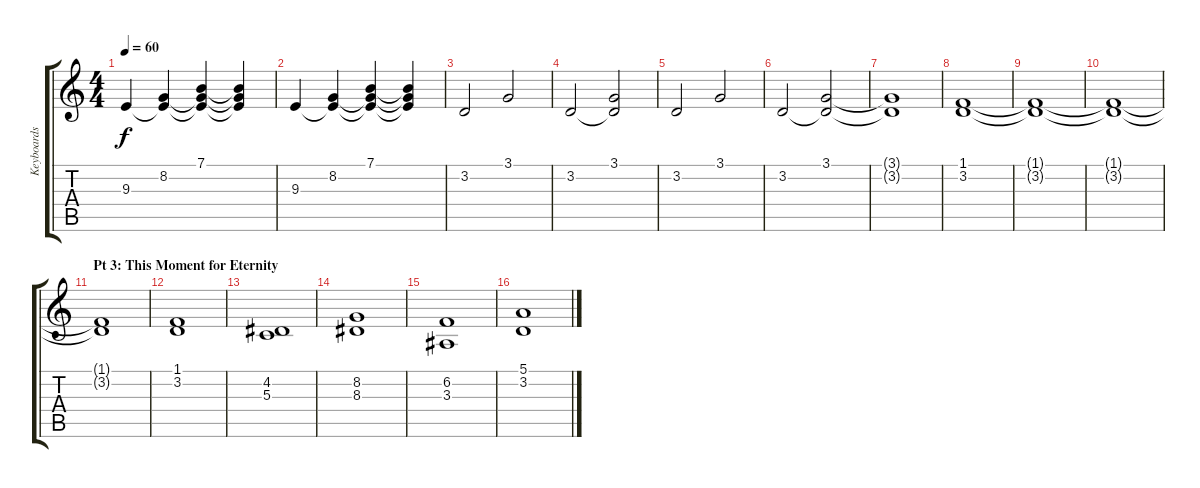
\track ("Keyboards" "Keyboards") {instrument acousticgrandpiano}
\staff {score tabs}
\tuning (E4 B3 G3 D3 A2 D2) {hide}
\ts (4 4)
\tempo 60
\clef g2
\ks c
9.3.4{dy f} (8.2 9.3{t}).4 (7.1 8.2{t} 9.3{t}).4 (7.1{t} 8.2{t} 9.3{t}).4 |
9.3.4 (8.2 9.3{t}).4 (7.1 8.2{t} 9.3{t}).4 (7.1{t} 8.2{t} 9.3{t}).4 |
3.2.2{instrument pad2warm} 3.1.2 |
3.2.2 (3.1 3.2{t}).2 |
3.2.2 3.1.2 |
3.2.2 (3.1 3.2{t}).2 |
(3.1{t} 3.2{t}).1 |
(1.1 3.2).1{instrument pad2warm} |
(1.1{t} 3.2{t}).1 |
(1.1{t} 3.2{t}).1 |
\section ("" "Pt 3: This Moment for Eternity")
(1.1{t} 3.2{t}).1 |
(1.1 3.2).1{instrument pad2warm} |
(4.2 5.3).1 |
(8.2 8.3).1 |
(6.2 3.3).1 |
(5.1 3.2).1{instrument pad2warm}
